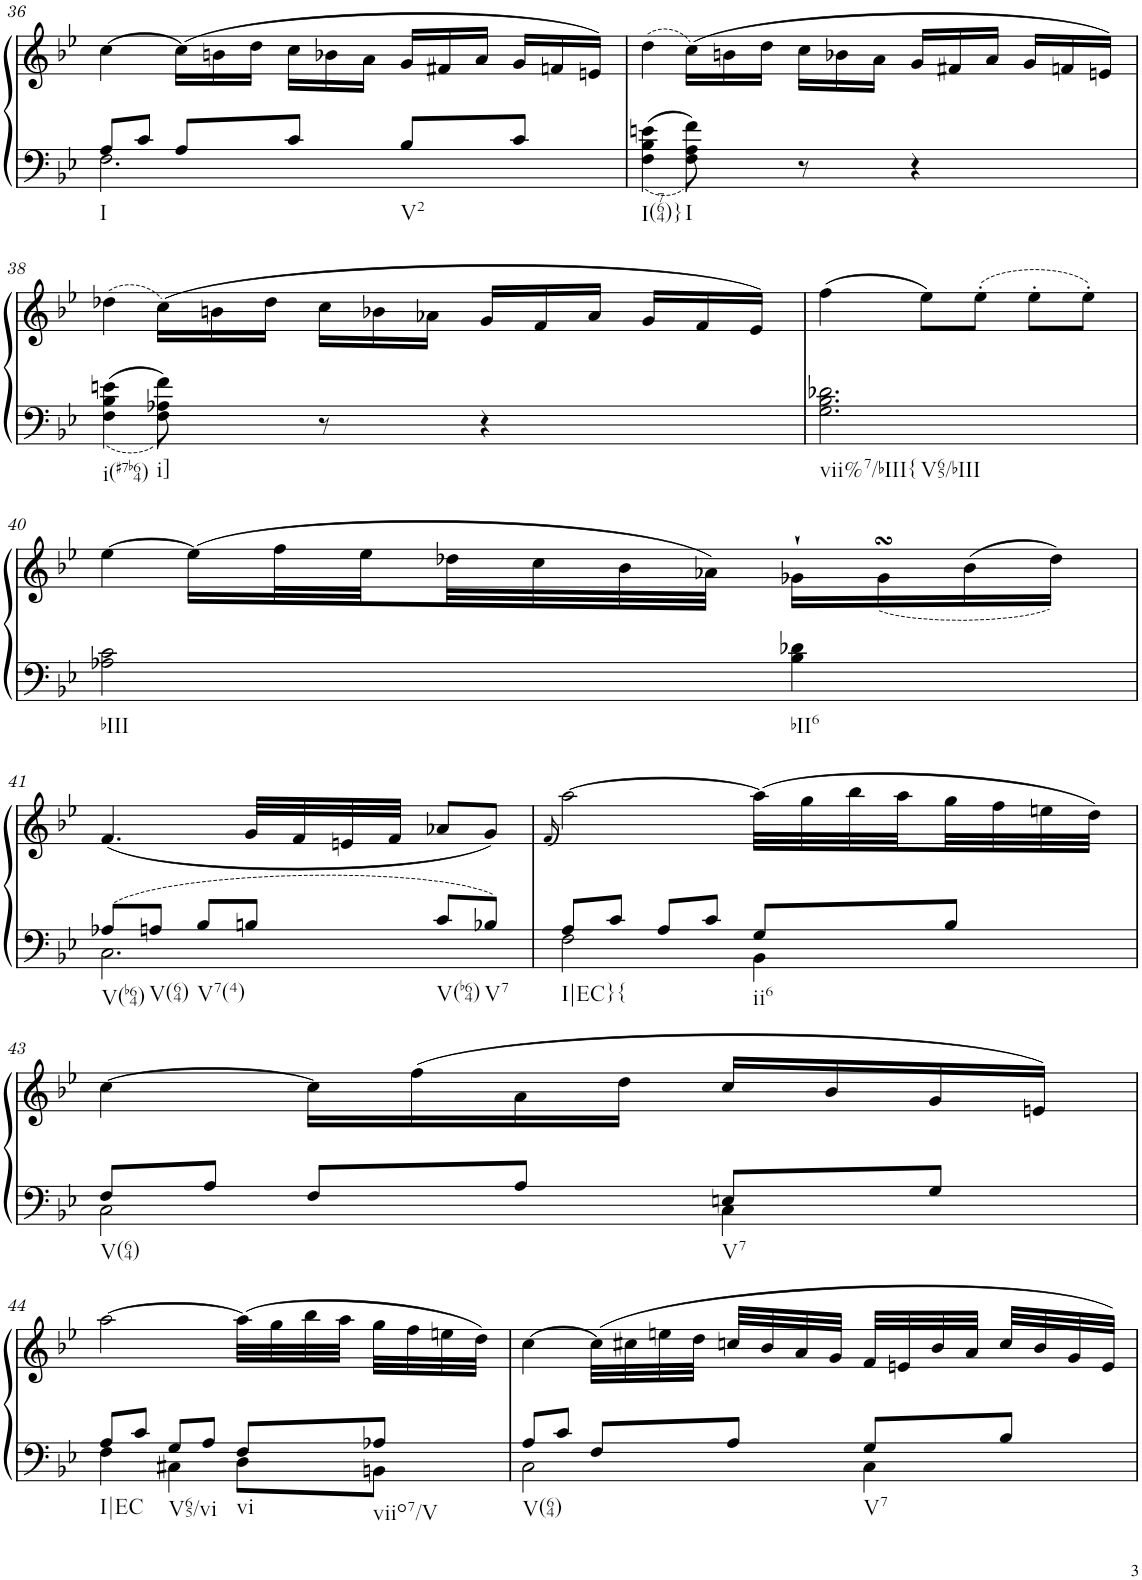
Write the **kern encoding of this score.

**kern	**kern
*part1	*part1
*staff2	*staff1
*I"unbenannt2	*
!!LO:PB:g=z
*clefF4	*clefG2
*k[b-e-]	*k[b-e-]
*M3/4	*M3/4
=36	=36
*^	*
!LO:TX:b:t=I	!	!
8A/L	2.F\	[4cc\
8c/J	.	.
*	*	*Xtuplet
8A/L	.	(24cc\LL]
.	.	24bn\
.	.	24dd\JJ
8c/J	.	24cc\LL
.	.	24b-X\
.	.	24a\JJ
!LO:TX:b:t=V2	!	!
8B-/L	.	24g/LL
.	.	24f#X/
.	.	24a/JJ
8c/J	.	24g/LL
.	.	24fn/
.	.	24en/JJ)
*v	*v	*
=37	=37
!LO:TX:b:t=I(764)}	!
4F\ 4B-\ 4en\	(4dd\
!LO:TX:b:t=I	!
8F\ 8A\ 8f\	(24cc\LL)
.	24bn\
.	24dd\JJ
8r	24cc\LL
.	24b-X\
.	24a\JJ
4r	24g/LL
.	24f#X/
.	24a/JJ
.	24g/LL
.	24fn/
.	24en/JJ)
!!LO:LB:g=z
=38	=38
!LO:TX:b:t=i(#7b64)	!
4F\ 4B-\ 4en\	(4dd-X\
!LO:TX:b:t=i]	!
8F\ 8A-X\ 8f\	(24cc\LL)
.	24bn\
.	24dd-\JJ
8r	24cc\LL
.	24b-X\
.	24a-X\JJ
4r	24g/LL
.	24f/
.	24a-/JJ
.	24g/LL
.	24f/
.	24e-/JJ)
=39	=39
!LO:TX:b:t=vii%7/bIII{	!
!LO:TX:b:t=V65/bIII	!
2.G\ 2.B-\ 2.d-X\	(4ff\
.	8ee-\L)
.	(8ee-'\J
.	8ee-'\L
.	8ee-'\J)
!!LO:LB:g=z
=40	=40
!LO:TX:b:t=bIII	!
2A-X\ 2c\	[4ee-\
.	(16ee-\LL]
.	32ff\L
.	32ee-\
.	32dd-X\
.	32cc\
.	32b-\
.	32a-X\JJJ)
!LO:TX:b:t=bII6	!
4B-\ 4d-X\	16g-X`\LL
.	(<16g-sSSs\
.	(16b-\
.	16dd-\JJ))
!!LO:LB:g=z
=41	=41
*^	*
!LO:TX:b:t=V(b64)	!	!
8A-X/L	2.C\	(4.f/
!LO:TX:b:t=V(64)	!	!
8An/J	.	.
!LO:TX:b:t=V7(4)	!	!
8B-/L	.	.
8Bn/J	.	32g/LLL
.	.	32f/
.	.	32en/
.	.	32f/JJJ
!LO:TX:b:t=V(b64)	!	!
8c/L	.	8a-X/L
!LO:TX:b:t=V7	!	!
8B-X/J	.	8g/J)
=42	=42	=42
.	.	(16qf/
!LO:TX:b:t=I|EC}{	!	!
8A/L	2F\	[2aa\)
8c/J	.	.
8A/L	.	.
8c/J	.	.
!LO:TX:b:t=ii6	!	!
8G/L	4BB-\	(32aa\LLL]
.	.	32gg\
.	.	32bb-\
.	.	32aa\
8B-/J	.	32gg\
.	.	32ff\
.	.	32een\
.	.	32dd\JJJ)
!!LO:LB:g=z
=43	=43	=43
!LO:TX:b:t=V(64)	!	!
8F/L	2C\	[4cc\
8A/J	.	.
8F/L	.	16cc\LL]
.	.	(16ff\
8A/J	.	16a\
.	.	16dd\JJ
!LO:TX:b:t=V7	!	!
8En/L	4C\	16cc/LL
.	.	16b-/
8G/J	.	16g/
.	.	16en/JJ)
!!LO:LB:g=z
=44	=44	=44
!LO:TX:b:t=I|EC	!	!
8A/L	4F\	[2aa\
8c/J	.	.
!LO:TX:b:t=V65/vi	!	!
8G/L	4C#X\	.
8A/J	.	.
!LO:TX:b:t=vi	!	!
8F/L	8D\L	(32aa\LLL]
.	.	32gg\
.	.	32bb-\
.	.	32aa\JJJ
!LO:TX:b:t=viio7/V	!	!
8A-X/J	8BBn\J	32gg\LLL
.	.	32ff\
.	.	32een\
.	.	32dd\JJJ)
=45	=45	=45
!LO:TX:b:t=V(64)	!	!
8A/L	2C\	[4cc\
8c/J	.	.
8F/L	.	(32cc\LLL]
.	.	32cc#X\
.	.	32een\
.	.	32dd\JJJ
8A/J	.	32ccn/LLL
.	.	32b-/
.	.	32a/
.	.	32g/JJJ
!LO:TX:b:t=V7	!	!
8G/L	4C\	32f/LLL
.	.	32en/
.	.	32b-/
.	.	32a/JJJ
8B-/J	.	32cc/LLL
.	.	32b-/
.	.	32g/
.	.	32e/JJJ)
*v	*v	*
=	=
*-	*-
